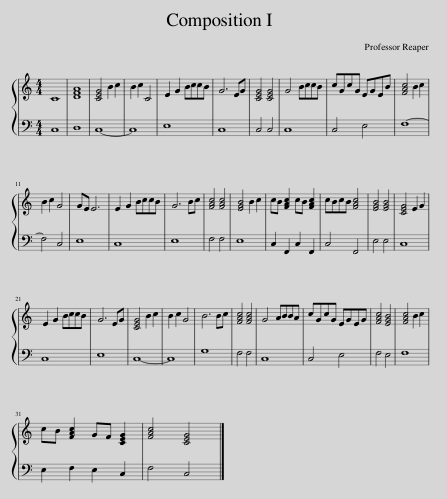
X:1
%%score { 1 | 2 }
L:1/8
M:4/4
I:linebreak $
K:C
V:1 treble
V:2 bass
V:1
 C8 | [DFA]8 | [CEG]4 B2 c2 | B2 c2 C4 | E2 G2 BccB | %5
 G6 EG | [CEG]4 [CEG]4 | G4 BccB | cGcG EGEB | [FAc]4 B2 c2 |$ %10
 B2 c2 G4 | GE E6 | E2 G2 BccB | G6 Bc | [FAc]4 [FAc]4 | %15
 [EGB]4 B2 c2 | cB [FAc]2 cB [FAc]2 | cBcB [FAc]4 | [EGB]4 [EGB]4 | [CEG]4 E2 G2 |$ %20
 E2 G2 BccB | G6 EG | [CEG]4 B2 c2 | B2 c2 G4 | B6 Bc | %25
 [FAc]4 [FAc]4 | G4 ABBA | cGcG EGEG | [FAc]4 [EGB]4 | [FAc]4 B2 c2 |$ %30
 cB [FAc]2 GF [CEG]2 | [FAc]4 [CEG]4 |] %32
V:2
 C,8 | D,8 | C,8- | C,8 | E,8 | %5
 C,8 | C,4 C,4 | C,8 | C,4 E,4 | F,8- |$ %10
 F,4 C,4 | E,8 | C,8 | E,8 | F,4 F,4 | %15
 E,8 | C,2 F,,2 C,2 F,,2 | C,4 F,,4 | E,4 E,4 | C,8 |$ %20
 C,8 | E,8 | C,8- | C,8 | G,8 | %25
 F,4 F,4 | C,8 | C,4 E,4 | F,4 E,4 | F,8 |$ %30
 E,2 F,2 E,2 C,2 | F,4 C,4 |] %32
